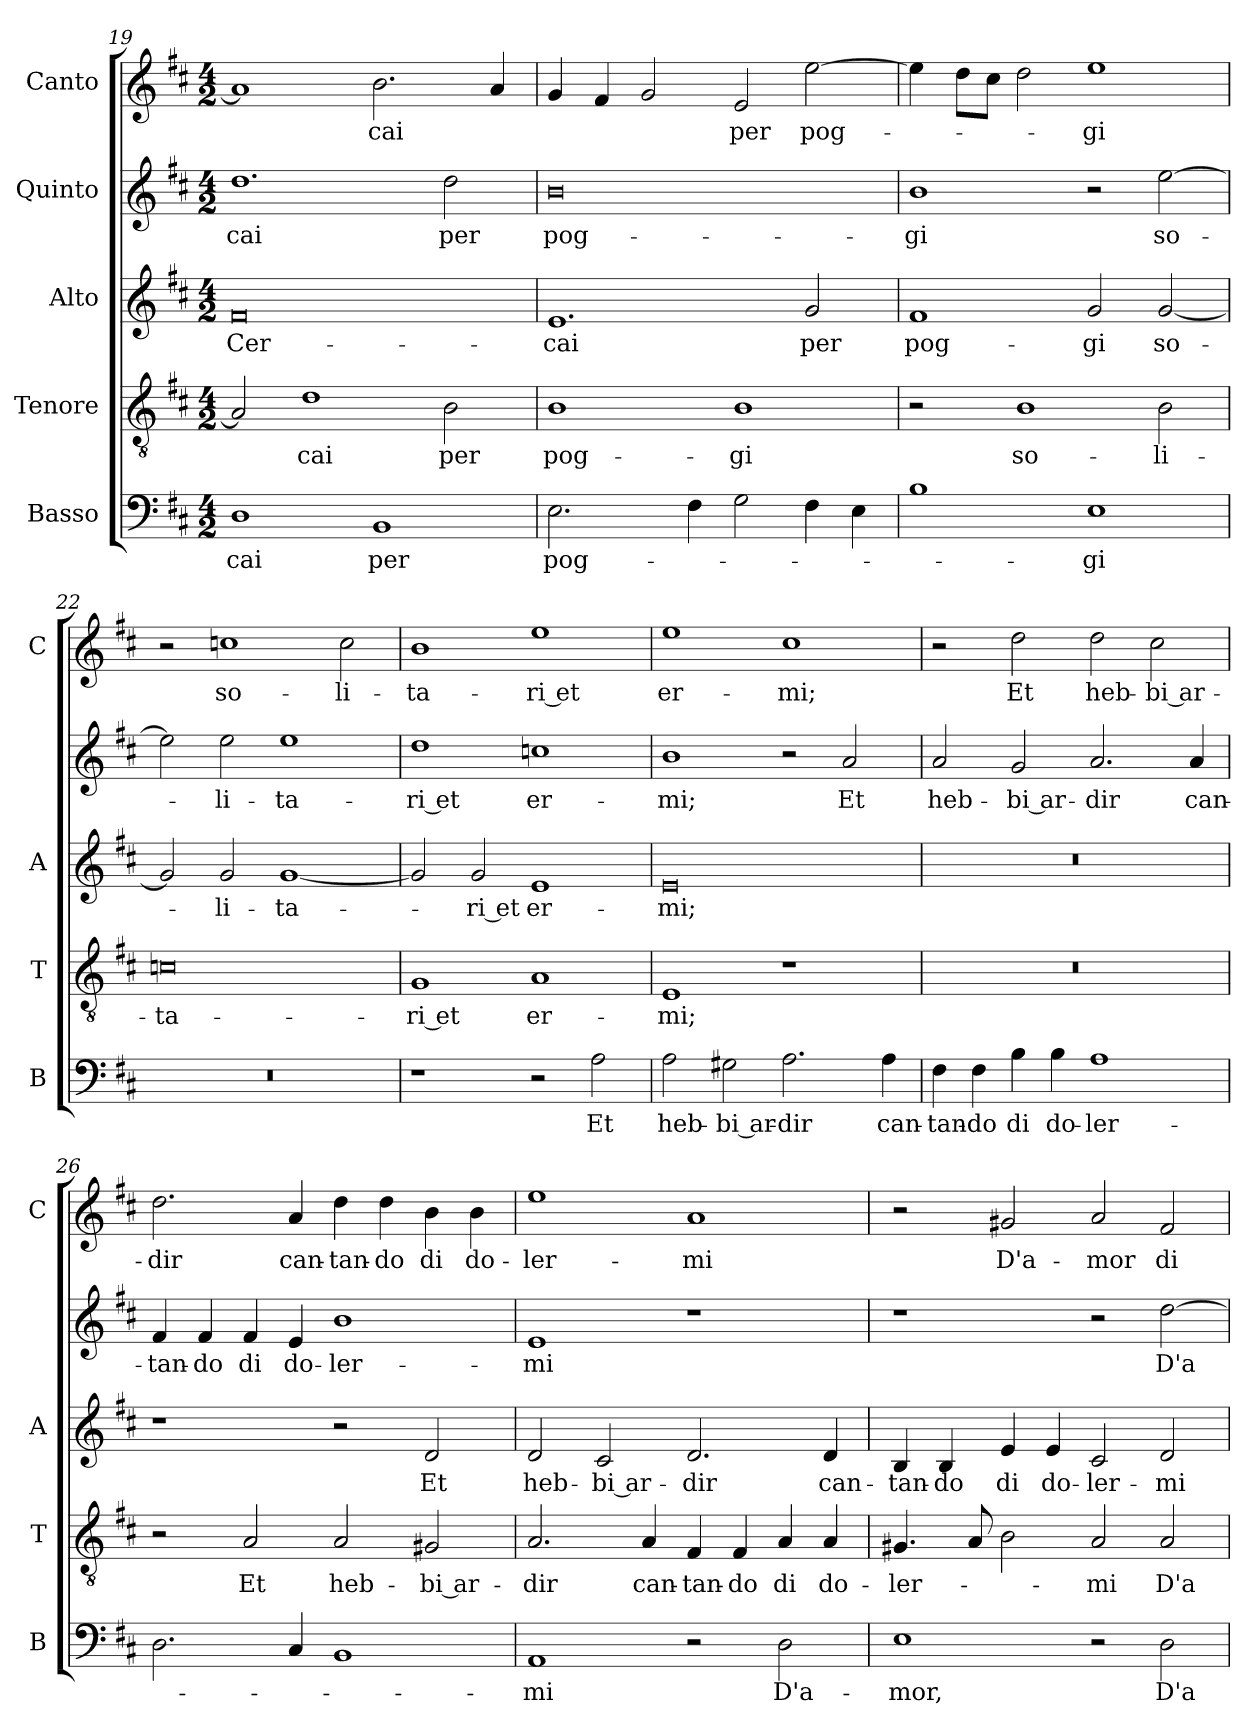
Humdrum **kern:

**kern	**text	**kern	**text	**kern	**text	**kern	**text	**kern	**text
*part5	*part5	*part4	*part4	*part3	*part3	*part2	*part2	*part1	*part1
*staff5	*staff5	*staff4	*staff4	*staff3	*staff3	*staff2	*staff2	*staff1	*staff1
*I"Basso	*	*I"Tenore	*	*I"Alto	*	*I"Quinto	*	*I"Canto	*
*I'B	*	*I'T	*	*I'A	*	*	*	*I'C	*
*clefF4	*	*clefGv2	*	*clefG2	*	*clefG2	*	*clefG2	*
*k[f#c#]	*	*k[f#c#]	*	*k[f#c#]	*	*k[f#c#]	*	*k[f#c#]	*
*D:	*	*D:	*	*D:	*	*D:	*	*D:	*
*M4/2	*	*M4/2	*	*M4/2	*	*M4/2	*	*M4/2	*
=19	=19	=19	=19	=19	=19	=19	=19	=19	=19
!	!LO:LY:b	!	!	!	!LO:LY:b	!	!LO:LY:b	!	!
1D	-cai	2A/]	.	0f#	Cer-	1.dd	-cai	1a]	.
!	!	!	!LO:LY:b	!	!	!	!	!	!
.	.	1d	-cai	.	.	.	.	.	.
!	!LO:LY:b	!	!	!	!	!	!	!	!LO:LY:b
1BB	per	.	.	.	.	.	.	2.b\	-cai
!	!	!	!LO:LY:b	!	!	!	!LO:LY:b	!	!
.	.	2B\	per	.	.	2dd\	per	.	.
.	.	.	.	.	.	.	.	4a/	.
!!LO:LB:g=z
=20	=20	=20	=20	=20	=20	=20	=20	=20	=20
!	!LO:LY:b	!	!LO:LY:b	!	!LO:LY:b	!	!LO:LY:b	!	!
2.E\	pog-	1B	pog-	1.e	-cai	0b	pog-	4g/	.
.	.	.	.	.	.	.	.	4f#/	.
.	.	.	.	.	.	.	.	2g/	.
4F#\	.	.	.	.	.	.	.	.	.
!	!	!	!LO:LY:b	!	!	!	!	!	!LO:LY:b
2G\	.	1B	-gi	.	.	.	.	2e/	per
!	!	!	!	!	!LO:LY:b	!	!	!	!LO:LY:b
4F#\	.	.	.	2g/	per	.	.	[2ee\	pog-
4E\	.	.	.	.	.	.	.	.	.
=21	=21	=21	=21	=21	=21	=21	=21	=21	=21
!	!	!	!	!	!LO:LY:b	!	!LO:LY:b	!	!
1B	.	2r	.	1f#	pog-	1b	-gi	4ee\]	.
.	.	.	.	.	.	.	.	8dd\L	.
.	.	.	.	.	.	.	.	8cc#\J	.
!	!	!	!LO:LY:b	!	!	!	!	!	!
.	.	1B	so-	.	.	.	.	2dd\	.
!	!LO:LY:b	!	!	!	!LO:LY:b	!	!	!	!LO:LY:b
1E	-gi	.	.	2g/	-gi	2r	.	1ee	-gi
!	!	!	!LO:LY:b	!	!LO:LY:b	!	!LO:LY:b	!	!
.	.	2B\	-li-	[2g/	so-	[2ee\	so-	.	.
=22	=22	=22	=22	=22	=22	=22	=22	=22	=22
!	!	!	!LO:LY:b	!	!	!	!	!	!
0r	.	0cn	-ta-	2g/]	.	2ee\]	.	2r	.
!	!	!	!	!	!LO:LY:b	!	!LO:LY:b	!	!LO:LY:b
.	.	.	.	2g/	-li-	2ee\	-li-	1ccn	so-
!	!	!	!	!	!LO:LY:b	!	!LO:LY:b	!	!
.	.	.	.	[1g	-ta-	1ee	-ta-	.	.
!	!	!	!	!	!	!	!	!	!LO:LY:b
.	.	.	.	.	.	.	.	2cc\	-li-
=23	=23	=23	=23	=23	=23	=23	=23	=23	=23
!	!	!	!LO:LY:b	!	!	!	!LO:LY:b	!	!LO:LY:b
1r	.	1G	-ri et	2g/]	.	1dd	-ri et	1b	-ta-
!	!	!	!	!	!LO:LY:b	!	!	!	!
.	.	.	.	2g/	-ri et	.	.	.	.
!	!	!	!LO:LY:b	!	!LO:LY:b	!	!LO:LY:b	!	!LO:LY:b
2r	.	1A	er-	1e	er-	1ccn	er-	1ee	-ri et
!	!LO:LY:b	!	!	!	!	!	!	!	!
2A\	Et	.	.	.	.	.	.	.	.
=24	=24	=24	=24	=24	=24	=24	=24	=24	=24
!	!LO:LY:b	!	!LO:LY:b	!	!LO:LY:b	!	!LO:LY:b	!	!LO:LY:b
2A\	heb-	1E	-mi;	0e	-mi;	1b	-mi;	1ee	er-
!	!LO:LY:b	!	!	!	!	!	!	!	!
2G#X\	-bi ar-	.	.	.	.	.	.	.	.
!	!LO:LY:b	!	!	!	!	!	!	!	!LO:LY:b
2.A\	-dir	1r	.	.	.	2r	.	1cc#	-mi;
!	!	!	!	!	!	!	!LO:LY:b	!	!
.	.	.	.	.	.	2a/	Et	.	.
!	!LO:LY:b	!	!	!	!	!	!	!	!
4A\	can-	.	.	.	.	.	.	.	.
!!LO:LB:g=z
=25	=25	=25	=25	=25	=25	=25	=25	=25	=25
!	!LO:LY:b	!	!	!	!	!	!LO:LY:b	!	!
4F#\	-tan-	0r	.	0r	.	2a/	heb-	2r	.
!	!LO:LY:b	!	!	!	!	!	!	!	!
4F#\	-do	.	.	.	.	.	.	.	.
!	!LO:LY:b	!	!	!	!	!	!LO:LY:b	!	!LO:LY:b
4B\	di	.	.	.	.	2g/	-bi ar-	2dd\	Et
!	!LO:LY:b	!	!	!	!	!	!	!	!
4B\	do-	.	.	.	.	.	.	.	.
!	!LO:LY:b	!	!	!	!	!	!LO:LY:b	!	!LO:LY:b
1A	-ler-	.	.	.	.	2.a/	-dir	2dd\	heb-
!	!	!	!	!	!	!	!	!	!LO:LY:b
.	.	.	.	.	.	.	.	2cc#\	-bi ar-
!	!	!	!	!	!	!	!LO:LY:b	!	!
.	.	.	.	.	.	4a/	can-	.	.
=26	=26	=26	=26	=26	=26	=26	=26	=26	=26
!	!	!	!	!	!	!	!LO:LY:b	!	!LO:LY:b
2.D\	.	2r	.	1r	.	4f#/	-tan-	2.dd\	-dir
!	!	!	!	!	!	!	!LO:LY:b	!	!
.	.	.	.	.	.	4f#/	-do	.	.
!	!	!	!LO:LY:b	!	!	!	!LO:LY:b	!	!
.	.	2A/	Et	.	.	4f#/	di	.	.
!	!	!	!	!	!	!	!LO:LY:b	!	!LO:LY:b
4C#/	.	.	.	.	.	4e/	do-	4a/	can-
!	!	!	!LO:LY:b	!	!	!	!LO:LY:b	!	!LO:LY:b
1BB	.	2A/	heb-	2r	.	1b	-ler-	4dd\	-tan-
!	!	!	!	!	!	!	!	!	!LO:LY:b
.	.	.	.	.	.	.	.	4dd\	-do
!	!	!	!LO:LY:b	!	!LO:LY:b	!	!	!	!LO:LY:b
.	.	2G#X/	-bi ar-	2d/	Et	.	.	4b\	di
!	!	!	!	!	!	!	!	!	!LO:LY:b
.	.	.	.	.	.	.	.	4b\	do-
=27	=27	=27	=27	=27	=27	=27	=27	=27	=27
!	!LO:LY:b	!	!LO:LY:b	!	!LO:LY:b	!	!LO:LY:b	!	!LO:LY:b
1AA	-mi	2.A/	-dir	2d/	heb-	1e	-mi	1ee	-ler-
!	!	!	!	!	!LO:LY:b	!	!	!	!
.	.	.	.	2c#/	-bi ar-	.	.	.	.
!	!	!	!LO:LY:b	!	!	!	!	!	!
.	.	4A/	can-	.	.	.	.	.	.
!	!	!	!LO:LY:b	!	!LO:LY:b	!	!	!	!LO:LY:b
2r	.	4F#/	-tan-	2.d/	-dir	1r	.	1a	-mi
!	!	!	!LO:LY:b	!	!	!	!	!	!
.	.	4F#/	-do	.	.	.	.	.	.
!	!LO:LY:b	!	!LO:LY:b	!	!	!	!	!	!
2D\	D'a-	4A/	di	.	.	.	.	.	.
!	!	!	!LO:LY:b	!	!LO:LY:b	!	!	!	!
.	.	4A/	do-	4d/	can-	.	.	.	.
=28	=28	=28	=28	=28	=28	=28	=28	=28	=28
!	!LO:LY:b	!	!LO:LY:b	!	!LO:LY:b	!	!	!	!
1E	-mor,	4.G#X/	-ler-	4B/	-tan-	1r	.	2r	.
!	!	!	!	!	!LO:LY:b	!	!	!	!
.	.	.	.	4B/	-do	.	.	.	.
.	.	8A/	.	.	.	.	.	.	.
!	!	!	!	!	!LO:LY:b	!	!	!	!LO:LY:b
.	.	2B\	.	4e/	di	.	.	2g#X/	D'a-
!	!	!	!	!	!LO:LY:b	!	!	!	!
.	.	.	.	4e/	do-	.	.	.	.
!	!	!	!LO:LY:b	!	!LO:LY:b	!	!	!	!LO:LY:b
2r	.	2A/	-mi	2c#/	-ler-	2r	.	2a/	-mor
!	!LO:LY:b	!	!LO:LY:b	!	!LO:LY:b	!	!LO:LY:b	!	!LO:LY:b
2D\	D'a-	2A/	D'a-	2d/	-mi	[2dd\	D'a-	2f#/	di
=	=	=	=	=	=	=	=	=	=
*-	*-	*-	*-	*-	*-	*-	*-	*-	*-
